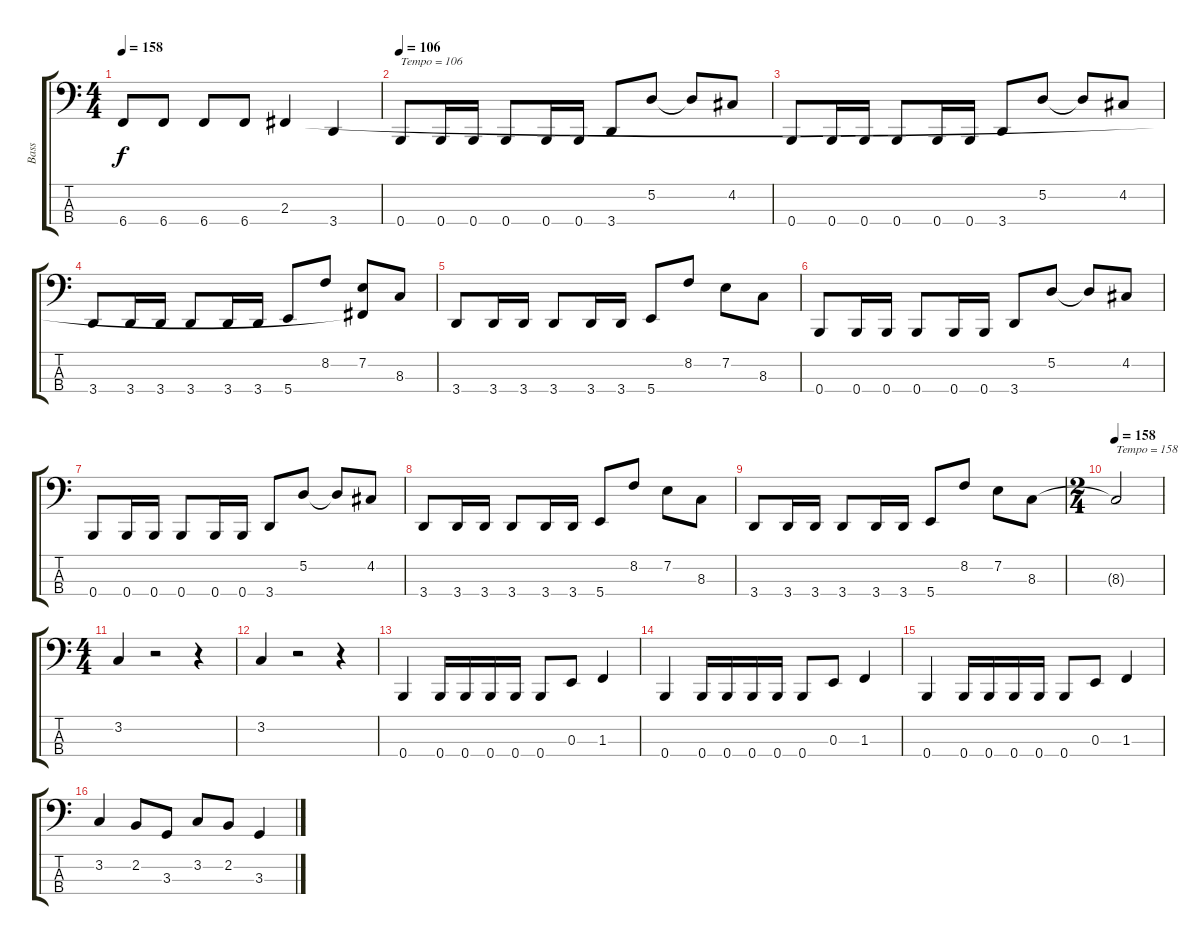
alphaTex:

\track ("Bass" "Bass") {instrument electricbassfinger}
\staff {score tabs}
\tuning (D2 A1 E1 B0) {hide}
\ts (4 4)
\tempo 158
\clef f4
\ks c
6.4.8{dy f} 6.4.8 6.4.8 6.4.8 2.3.4 3.4.4 |
\tempo 106
0.4.8{txt "Tempo = 106"} 0.4.16 0.4.16 0.4.8 0.4.16 0.4.16 3.4.8 5.2.8 5.2{t}.8 4.2.8 |
0.4.8 0.4.16 0.4.16 0.4.8 0.4.16 0.4.16 3.4.8 5.2.8 5.2{t}.8 4.2.8 |
3.4.8 3.4.16 3.4.16 3.4.8 3.4.16 3.4.16 5.4.8 8.2.8 (7.2 2.3{t}).8 8.3.8 |
3.4.8 3.4.16 3.4.16 3.4.8 3.4.16 3.4.16 5.4.8 8.2.8 7.2.8 8.3.8 |
0.4.8 0.4.16 0.4.16 0.4.8 0.4.16 0.4.16 3.4.8 5.2.8 5.2{t}.8 4.2.8 |
0.4.8 0.4.16 0.4.16 0.4.8 0.4.16 0.4.16 3.4.8 5.2.8 5.2{t}.8 4.2.8 |
3.4.8 3.4.16 3.4.16 3.4.8 3.4.16 3.4.16 5.4.8 8.2.8 7.2.8 8.3.8 |
3.4.8 3.4.16 3.4.16 3.4.8 3.4.16 3.4.16 5.4.8 8.2.8 7.2.8 8.3.8 |
\ts (2 4)
\tempo 158
8.3{t}.2{txt "Tempo = 158"} |
\ts (4 4)
3.2.4 r.2 r.4 |
3.2.4 r.2 r.4 |
0.4.4 0.4.16 0.4.16 0.4.16 0.4.16 0.4.8 0.3.8 1.3.4 |
0.4.4 0.4.16 0.4.16 0.4.16 0.4.16 0.4.8 0.3.8 1.3.4 |
0.4.4 0.4.16 0.4.16 0.4.16 0.4.16 0.4.8 0.3.8 1.3.4 |
3.2.4 2.2.8 3.3.8 3.2.8 2.2.8 3.3.4
